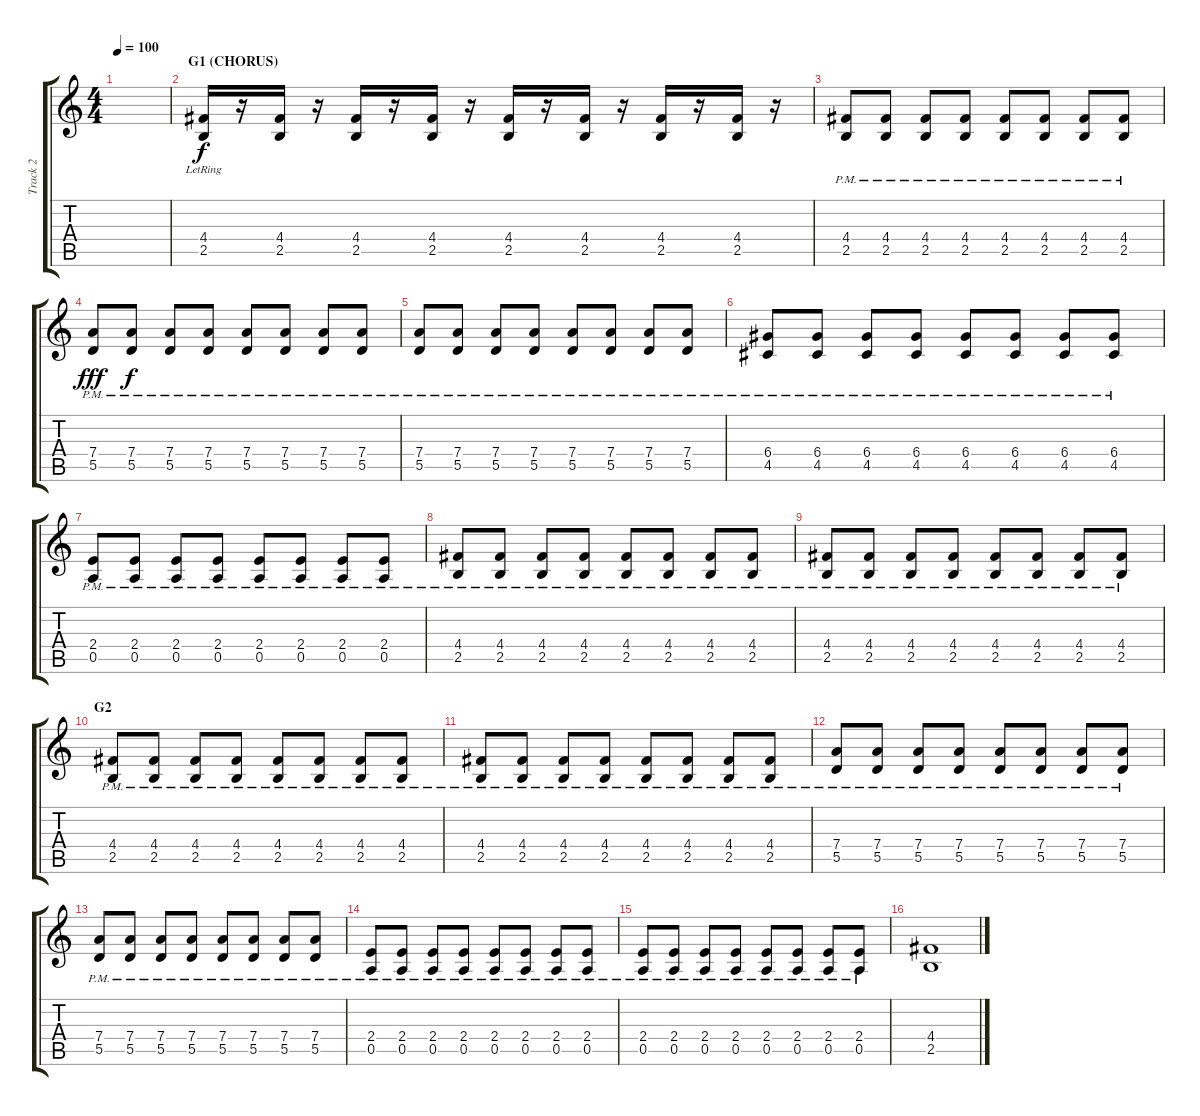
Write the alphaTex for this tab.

\track ("Track 2" "Track 2") {instrument distortionguitar}
\staff {score tabs}
\tuning (E4 B3 G3 D3 A2 E2) {hide}
\ts (4 4)
\tempo 100
\clef g2
\ks c
|
\section ("" " G1 (CHORUS)")
(4.4{lr} 2.5{lr}).16 r.16 (4.4 2.5).16{dy f} r.16 (4.4 2.5).16 r.16 (4.4 2.5).16 r.16 (4.4 2.5).16 r.16 (4.4 2.5).16 r.16 (4.4 2.5).16 r.16 (4.4 2.5).16 r.16 |
(4.4{pm} 2.5{pm}).8 (4.4{pm} 2.5{pm}).8 (4.4{pm} 2.5{pm}).8 (4.4{pm} 2.5{pm}).8 (4.4{pm} 2.5{pm}).8 (4.4{pm} 2.5{pm}).8 (4.4{pm} 2.5{pm}).8 (4.4{pm} 2.5{pm}).8 |
(7.4{pm} 5.5{pm}).8{dy fff} (7.4{pm} 5.5{pm}).8{dy f} (7.4{pm} 5.5{pm}).8 (7.4{pm} 5.5{pm}).8 (7.4{pm} 5.5{pm}).8 (7.4{pm} 5.5{pm}).8 (7.4{pm} 5.5{pm}).8 (7.4{pm} 5.5{pm}).8 |
(7.4{pm} 5.5{pm}).8 (7.4{pm} 5.5{pm}).8 (7.4{pm} 5.5{pm}).8 (7.4{pm} 5.5{pm}).8 (7.4{pm} 5.5{pm}).8 (7.4{pm} 5.5{pm}).8 (7.4{pm} 5.5{pm}).8 (7.4{pm} 5.5{pm}).8 |
(6.4{pm} 4.5{pm}).8 (6.4{pm} 4.5{pm}).8 (6.4{pm} 4.5{pm}).8 (6.4{pm} 4.5{pm}).8 (6.4{pm} 4.5{pm}).8 (6.4{pm} 4.5{pm}).8 (6.4{pm} 4.5{pm}).8 (6.4{pm} 4.5{pm}).8 |
(2.4{pm} 0.5{pm}).8 (2.4{pm} 0.5{pm}).8 (2.4{pm} 0.5{pm}).8 (2.4{pm} 0.5{pm}).8 (2.4{pm} 0.5{pm}).8 (2.4{pm} 0.5{pm}).8 (2.4{pm} 0.5{pm}).8 (2.4{pm} 0.5{pm}).8 |
(4.4{pm} 2.5{pm}).8 (4.4{pm} 2.5{pm}).8 (4.4{pm} 2.5{pm}).8 (4.4{pm} 2.5{pm}).8 (4.4{pm} 2.5{pm}).8 (4.4{pm} 2.5{pm}).8 (4.4{pm} 2.5{pm}).8 (4.4{pm} 2.5{pm}).8 |
(4.4{pm} 2.5{pm}).8 (4.4{pm} 2.5{pm}).8 (4.4{pm} 2.5{pm}).8 (4.4{pm} 2.5{pm}).8 (4.4{pm} 2.5{pm}).8 (4.4{pm} 2.5{pm}).8 (4.4{pm} 2.5{pm}).8 (4.4{pm} 2.5{pm}).8 |
\section ("" "G2")
(4.4{pm} 2.5{pm}).8 (4.4{pm} 2.5{pm}).8 (4.4{pm} 2.5{pm}).8 (4.4{pm} 2.5{pm}).8 (4.4{pm} 2.5{pm}).8 (4.4{pm} 2.5{pm}).8 (4.4{pm} 2.5{pm}).8 (4.4{pm} 2.5{pm}).8 |
(4.4{pm} 2.5{pm}).8 (4.4{pm} 2.5{pm}).8 (4.4{pm} 2.5{pm}).8 (4.4{pm} 2.5{pm}).8 (4.4{pm} 2.5{pm}).8 (4.4{pm} 2.5{pm}).8 (4.4{pm} 2.5{pm}).8 (4.4{pm} 2.5{pm}).8 |
(7.4{pm} 5.5{pm}).8 (7.4{pm} 5.5{pm}).8 (7.4{pm} 5.5{pm}).8 (7.4{pm} 5.5{pm}).8 (7.4{pm} 5.5{pm}).8 (7.4{pm} 5.5{pm}).8 (7.4{pm} 5.5{pm}).8 (7.4{pm} 5.5{pm}).8 |
(7.4{pm} 5.5{pm}).8 (7.4{pm} 5.5{pm}).8 (7.4{pm} 5.5{pm}).8 (7.4{pm} 5.5{pm}).8 (7.4{pm} 5.5{pm}).8 (7.4{pm} 5.5{pm}).8 (7.4{pm} 5.5{pm}).8 (7.4{pm} 5.5{pm}).8 |
(2.4{pm} 0.5{pm}).8 (2.4{pm} 0.5{pm}).8 (2.4{pm} 0.5{pm}).8 (2.4{pm} 0.5{pm}).8 (2.4{pm} 0.5{pm}).8 (2.4{pm} 0.5{pm}).8 (2.4{pm} 0.5{pm}).8 (2.4{pm} 0.5{pm}).8 |
(2.4{pm} 0.5{pm}).8 (2.4{pm} 0.5{pm}).8 (2.4{pm} 0.5{pm}).8 (2.4{pm} 0.5{pm}).8 (2.4{pm} 0.5{pm}).8 (2.4{pm} 0.5{pm}).8 (2.4{pm} 0.5{pm}).8 (2.4{pm} 0.5{pm}).8 |
(4.4 2.5).1
